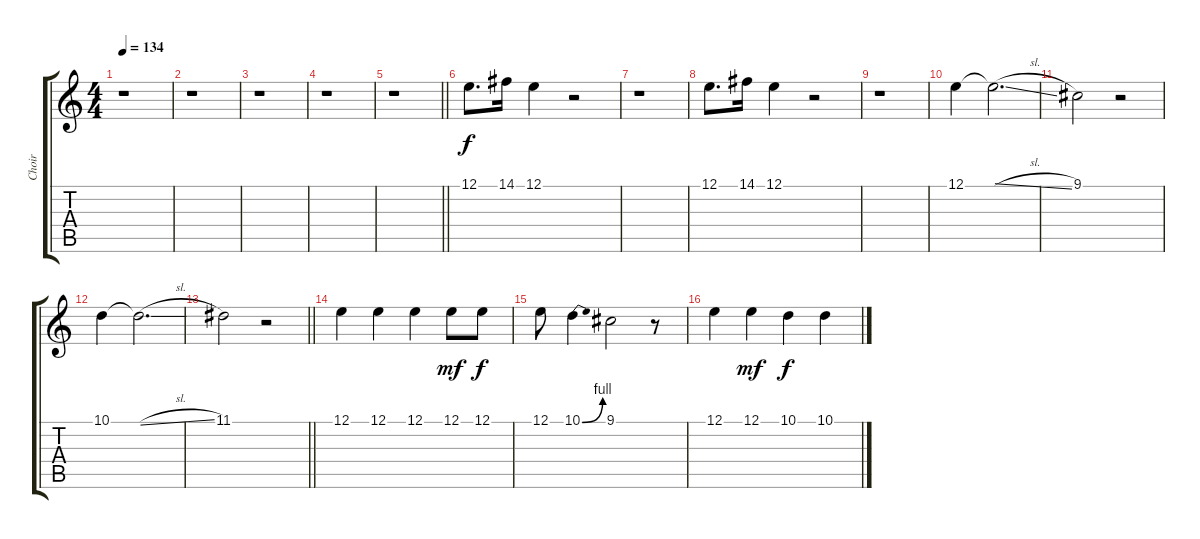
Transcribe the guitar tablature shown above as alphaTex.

\track ("Choir" "Choir") {instrument choiraahs}
\staff {score tabs}
\tuning (E4 B3 G3 D3 A2 E2) {hide}
\ts (4 4)
\tempo 134
\clef g2
\ks c
r.1{dy f} |
r.1 |
r.1 |
r.1 |
\barLineRight lightlight
r.1 |
12.1.8{d} 14.1.16 12.1.4 r.2 |
r.1 |
12.1.8{d} 14.1.16 12.1.4 r.2 |
r.1 |
12.1.4 12.1{sl t}.2{d} |
9.1.2 r.2 |
10.1.4 10.1{sl t}.2{d} |
\barLineRight lightlight
11.1.2 r.2 |
12.1.4 12.1.4 12.1.4 12.1.8{dy mf} 12.1.8{dy f} |
12.1.8 10.1{be (bend 0 0 60 4)}.4 9.1.2 r.8 |
12.1.4 12.1.4{dy mf} 10.1.4{dy f} 10.1.4
